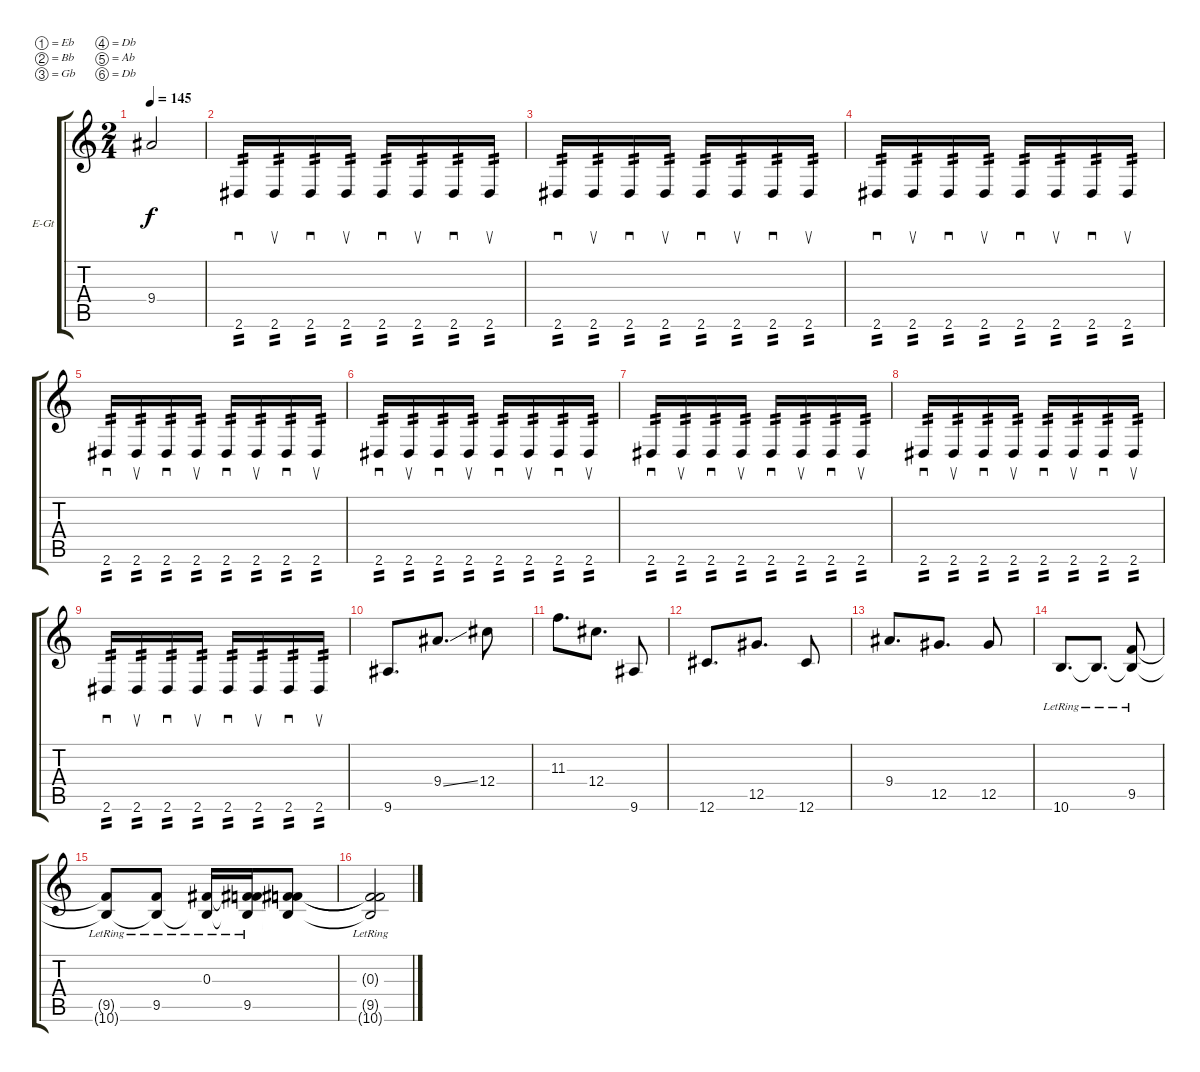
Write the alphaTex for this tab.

\bracketExtendMode groupsimilarinstruments
\firstSystemTrackNameOrientation horizontal
\otherSystemsTrackNameOrientation horizontal
\track ("Guitar 2" "E-Gt") {instrument overdrivenguitar}
\staff {score tabs}
\tuning (Eb4 Bb3 Gb3 Db3 Ab2 Db2)
\ts (2 4)
\tempo 145
\clef g2
\ks c
9.4.2{dy f} |
2.6.16{sd tp 2} 2.6.16{su tp 2} 2.6.16{sd tp 2} 2.6.16{su tp 2} 2.6.16{sd tp 2} 2.6.16{su tp 2} 2.6.16{sd tp 2} 2.6.16{su tp 2} |
2.6.16{sd tp 2} 2.6.16{su tp 2} 2.6.16{sd tp 2} 2.6.16{su tp 2} 2.6.16{sd tp 2} 2.6.16{su tp 2} 2.6.16{sd tp 2} 2.6.16{su tp 2} |
2.6.16{sd tp 2} 2.6.16{su tp 2} 2.6.16{sd tp 2} 2.6.16{su tp 2} 2.6.16{sd tp 2} 2.6.16{su tp 2} 2.6.16{sd tp 2} 2.6.16{su tp 2} |
2.6.16{sd tp 2} 2.6.16{su tp 2} 2.6.16{sd tp 2} 2.6.16{su tp 2} 2.6.16{sd tp 2} 2.6.16{su tp 2} 2.6.16{sd tp 2} 2.6.16{su tp 2} |
2.6.16{sd tp 2} 2.6.16{su tp 2} 2.6.16{sd tp 2} 2.6.16{su tp 2} 2.6.16{sd tp 2} 2.6.16{su tp 2} 2.6.16{sd tp 2} 2.6.16{su tp 2} |
2.6.16{sd tp 2} 2.6.16{su tp 2} 2.6.16{sd tp 2} 2.6.16{su tp 2} 2.6.16{sd tp 2} 2.6.16{su tp 2} 2.6.16{sd tp 2} 2.6.16{su tp 2} |
2.6.16{sd tp 2} 2.6.16{su tp 2} 2.6.16{sd tp 2} 2.6.16{su tp 2} 2.6.16{sd tp 2} 2.6.16{su tp 2} 2.6.16{sd tp 2} 2.6.16{su tp 2} |
2.6.16{sd tp 2} 2.6.16{su tp 2} 2.6.16{sd tp 2} 2.6.16{su tp 2} 2.6.16{sd tp 2} 2.6.16{su tp 2} 2.6.16{sd tp 2} 2.6.16{su tp 2} |
9.6.8{d} 9.4{ss}.8{d} 12.4.8 |
11.3.8{d} 12.4.8{d} 9.6.8 |
12.6.8{d} 12.5.8{d} 12.6.8 |
9.4.8{d} 12.5.8{d} 12.5.8 |
10.6{lr}.8{d} 10.6{lr t}.8{d} (9.5{lr} 10.6{lr t}).8 |
(9.5{lr t} 10.6{lr t}).8 (9.5{lr} 10.6{lr t}).8 (0.3{lr} 10.6{t}).16 (9.5{lr} 10.6{t} 0.3{t}).16 (9.5{t} 10.6{t} 0.3{t}).8 |
(0.3{lr t} 9.5{lr t} 10.6{t}).2
